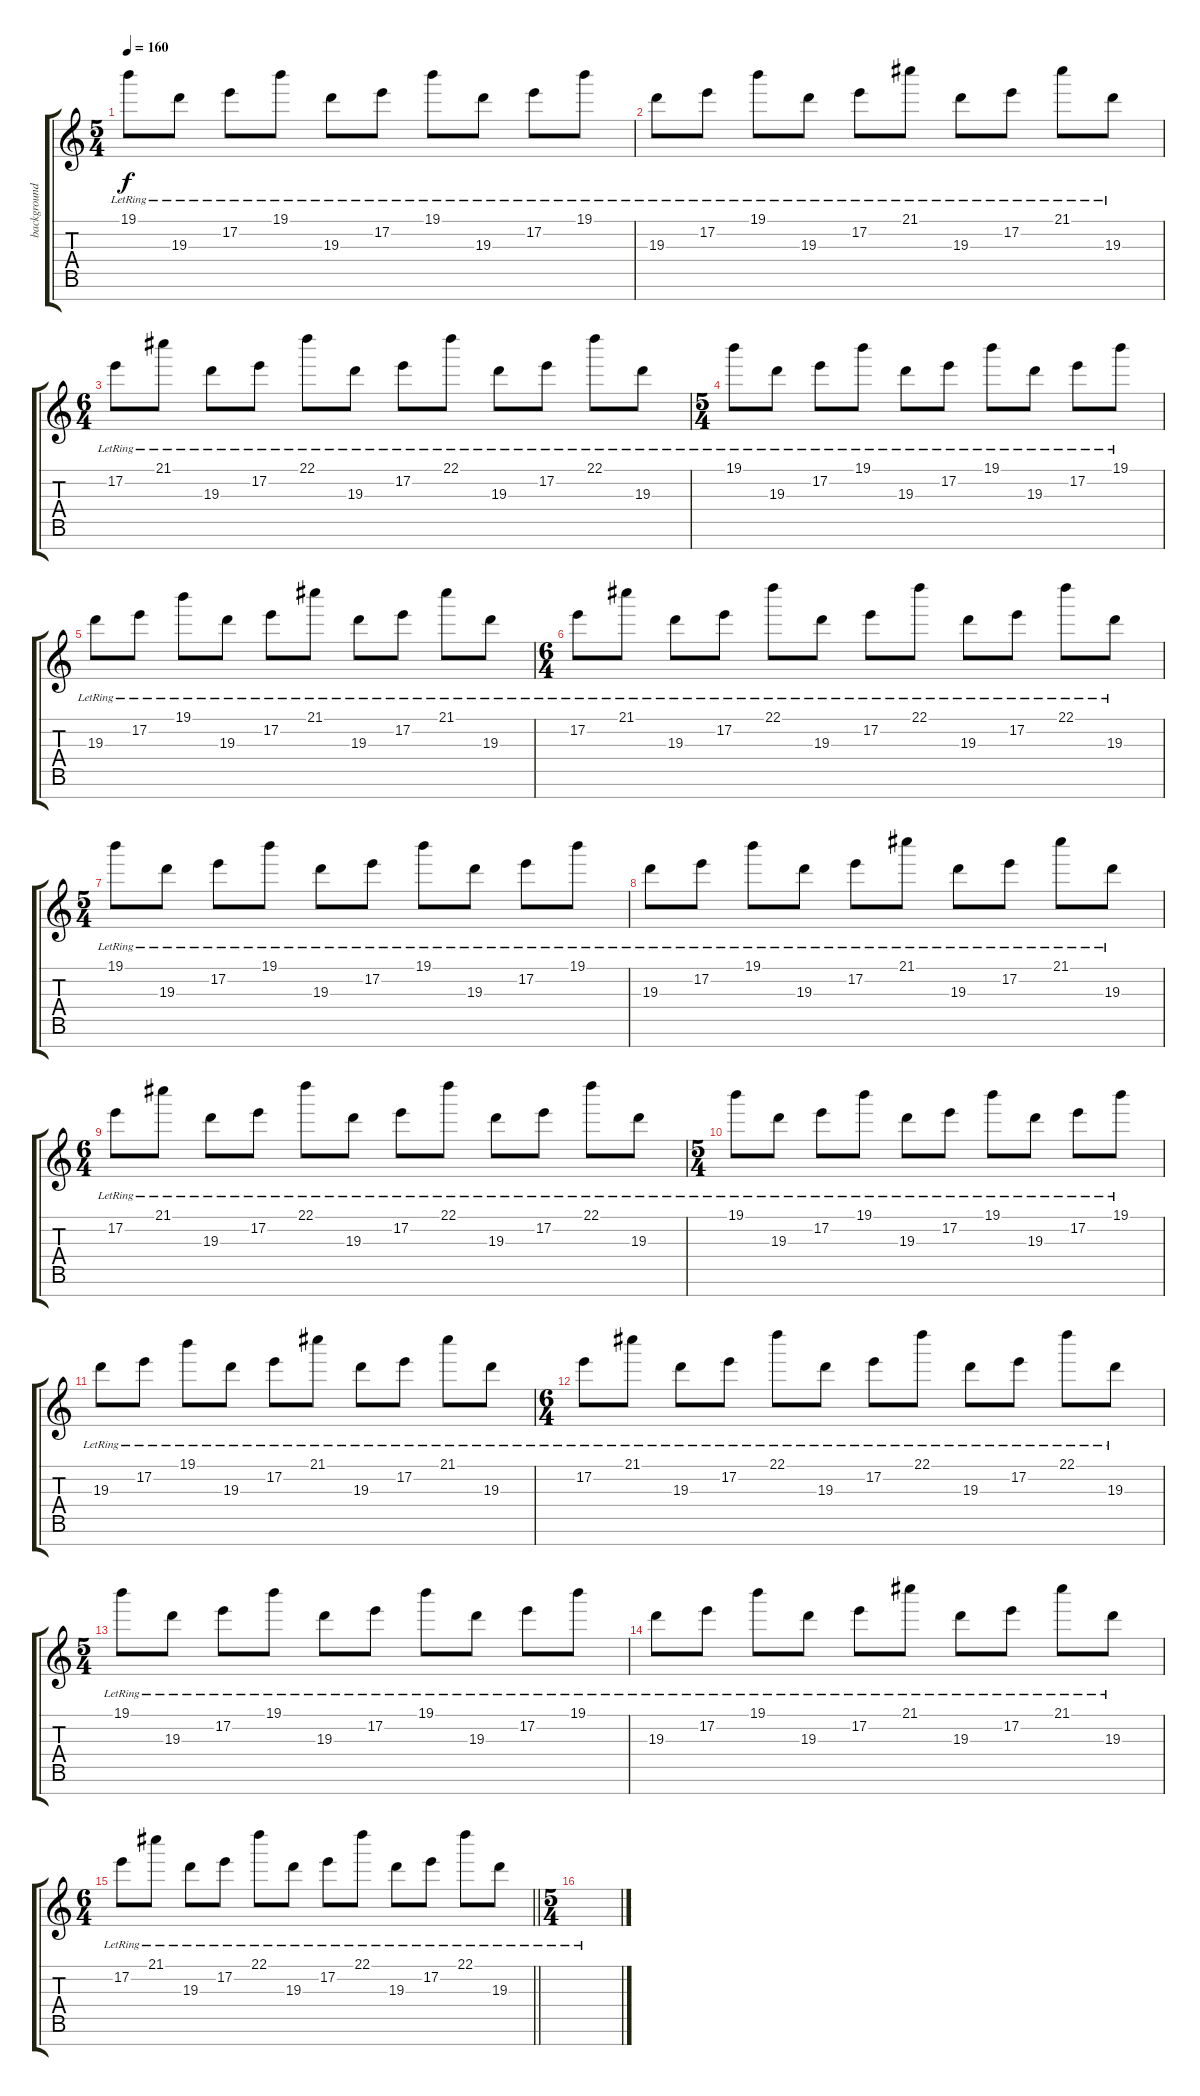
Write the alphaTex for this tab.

\track ("background" "background") {instrument acousticguitarsteel}
\staff {score tabs}
\tuning (E4 B3 G3 D3 A2 E2 B1) {hide}
\ts (5 4)
\tempo 160
\clef g2
\ks c
19.1{lr}.8{dy f volume 9 instrument electricguitarjazz} 19.3{lr}.8 17.2{lr}.8 19.1{lr}.8 19.3{lr}.8 17.2{lr}.8 19.1{lr}.8 19.3{lr}.8 17.2{lr}.8 19.1{lr}.8 |
19.3{lr}.8 17.2{lr}.8 19.1{lr}.8 19.3{lr}.8 17.2{lr}.8 21.1{lr}.8 19.3{lr}.8 17.2{lr}.8 21.1{lr}.8 19.3{lr}.8 |
\ts (6 4)
17.2{lr}.8 21.1{lr}.8 19.3{lr}.8 17.2{lr}.8 22.1{lr}.8 19.3{lr}.8 17.2{lr}.8 22.1{lr}.8 19.3{lr}.8 17.2{lr}.8 22.1{lr}.8 19.3{lr}.8 |
\ts (5 4)
19.1{lr}.8{volume 9 instrument electricguitarjazz} 19.3{lr}.8 17.2{lr}.8 19.1{lr}.8 19.3{lr}.8 17.2{lr}.8 19.1{lr}.8 19.3{lr}.8 17.2{lr}.8 19.1{lr}.8 |
19.3{lr}.8 17.2{lr}.8 19.1{lr}.8 19.3{lr}.8 17.2{lr}.8 21.1{lr}.8 19.3{lr}.8 17.2{lr}.8 21.1{lr}.8 19.3{lr}.8 |
\ts (6 4)
17.2{lr}.8 21.1{lr}.8 19.3{lr}.8 17.2{lr}.8 22.1{lr}.8 19.3{lr}.8 17.2{lr}.8 22.1{lr}.8 19.3{lr}.8 17.2{lr}.8 22.1{lr}.8 19.3{lr}.8 |
\ts (5 4)
19.1{lr}.8{volume 9 instrument electricguitarjazz} 19.3{lr}.8 17.2{lr}.8 19.1{lr}.8 19.3{lr}.8 17.2{lr}.8 19.1{lr}.8 19.3{lr}.8 17.2{lr}.8 19.1{lr}.8 |
19.3{lr}.8 17.2{lr}.8 19.1{lr}.8 19.3{lr}.8 17.2{lr}.8 21.1{lr}.8 19.3{lr}.8 17.2{lr}.8 21.1{lr}.8 19.3{lr}.8 |
\ts (6 4)
17.2{lr}.8 21.1{lr}.8 19.3{lr}.8 17.2{lr}.8 22.1{lr}.8 19.3{lr}.8 17.2{lr}.8 22.1{lr}.8 19.3{lr}.8 17.2{lr}.8 22.1{lr}.8 19.3{lr}.8 |
\ts (5 4)
19.1{lr}.8{volume 9 instrument electricguitarjazz} 19.3{lr}.8 17.2{lr}.8 19.1{lr}.8 19.3{lr}.8 17.2{lr}.8 19.1{lr}.8 19.3{lr}.8 17.2{lr}.8 19.1{lr}.8 |
19.3{lr}.8 17.2{lr}.8 19.1{lr}.8 19.3{lr}.8 17.2{lr}.8 21.1{lr}.8 19.3{lr}.8 17.2{lr}.8 21.1{lr}.8 19.3{lr}.8 |
\ts (6 4)
17.2{lr}.8 21.1{lr}.8 19.3{lr}.8 17.2{lr}.8 22.1{lr}.8 19.3{lr}.8 17.2{lr}.8 22.1{lr}.8 19.3{lr}.8 17.2{lr}.8 22.1{lr}.8 19.3{lr}.8 |
\ts (5 4)
19.1{lr}.8{volume 9 instrument electricguitarjazz} 19.3{lr}.8 17.2{lr}.8 19.1{lr}.8 19.3{lr}.8 17.2{lr}.8 19.1{lr}.8 19.3{lr}.8 17.2{lr}.8 19.1{lr}.8 |
19.3{lr}.8 17.2{lr}.8 19.1{lr}.8 19.3{lr}.8 17.2{lr}.8 21.1{lr}.8 19.3{lr}.8 17.2{lr}.8 21.1{lr}.8 19.3{lr}.8 |
\ts (6 4)
\barLineRight lightlight
17.2{lr}.8 21.1{lr}.8 19.3{lr}.8 17.2{lr}.8 22.1{lr}.8 19.3{lr}.8 17.2{lr}.8 22.1{lr}.8 19.3{lr}.8 17.2{lr}.8 22.1{lr}.8 19.3{lr}.8 |
\ts (5 4)
\section ("" "")
